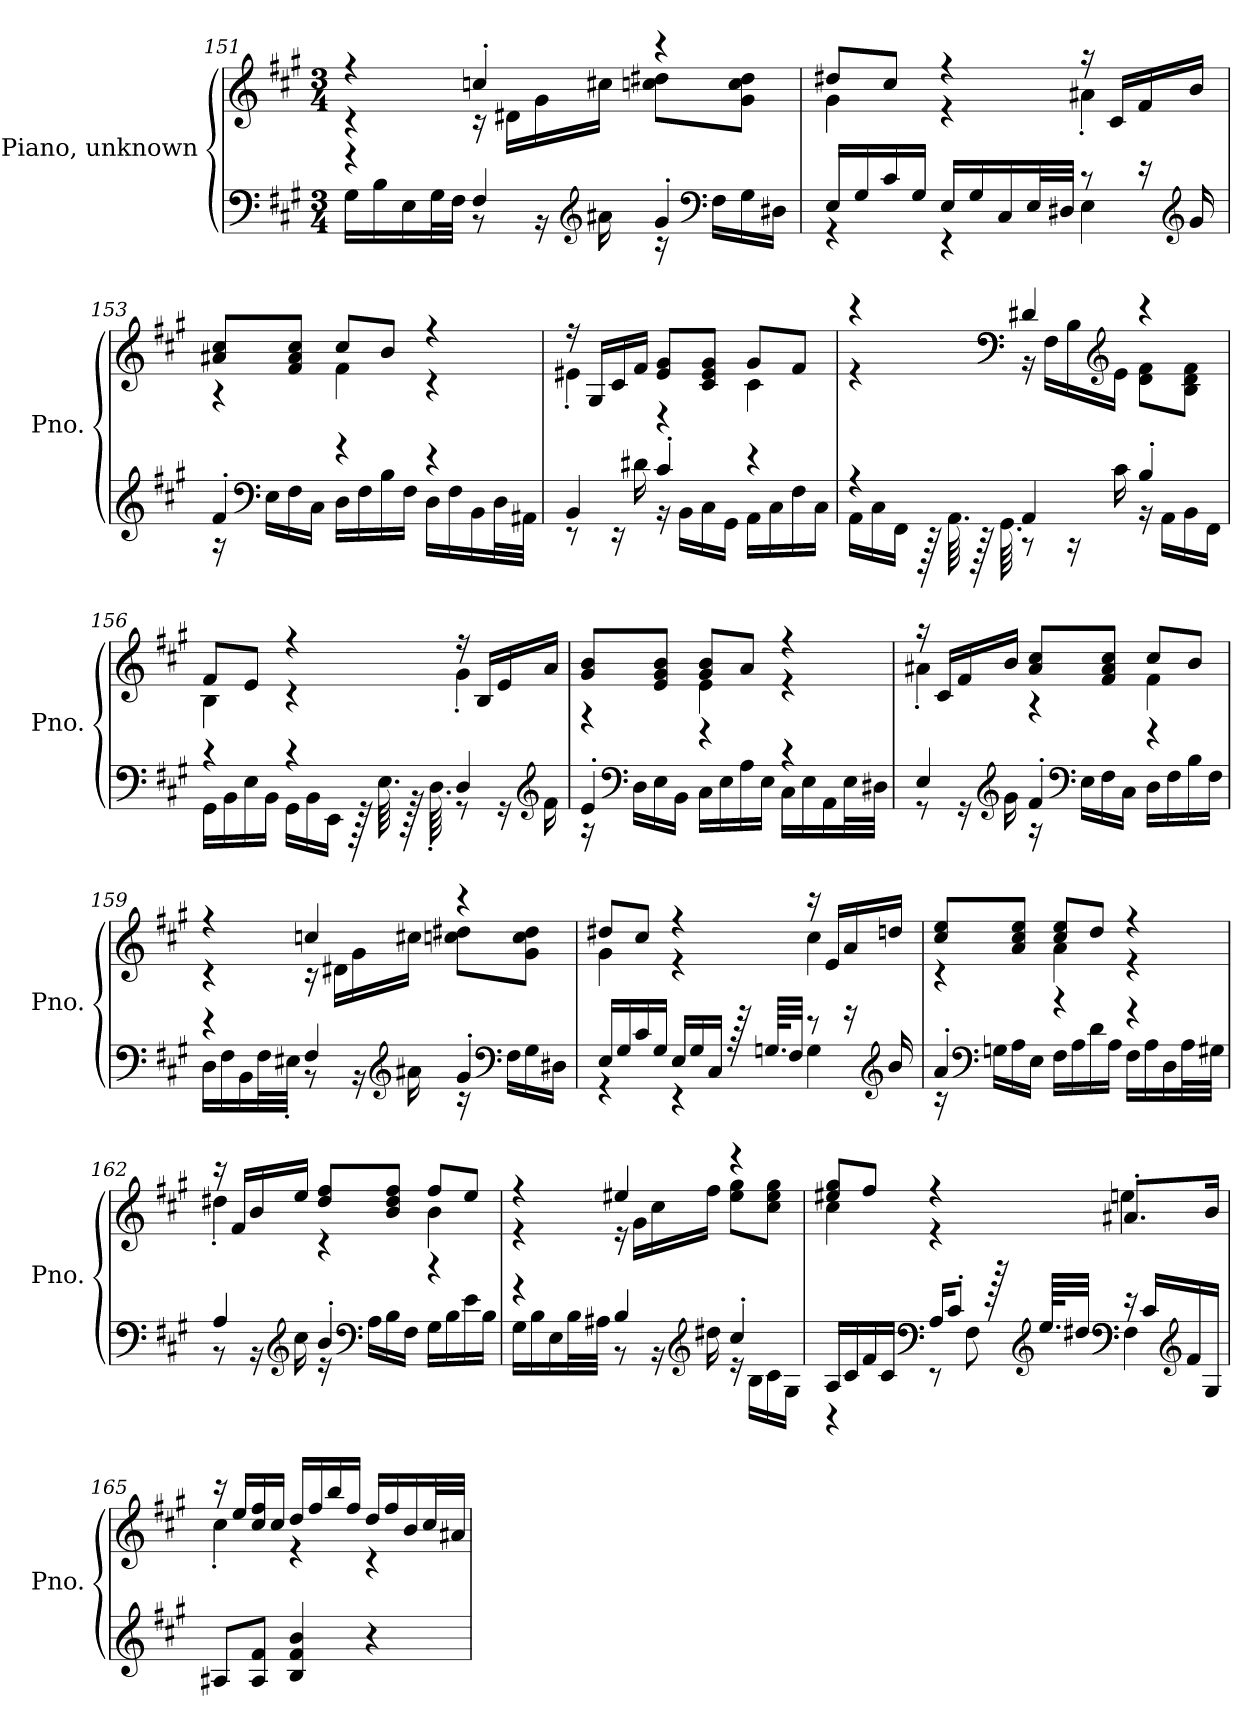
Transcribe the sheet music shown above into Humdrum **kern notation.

**kern	**kern
*part1	*part1
*staff2	*staff1
*I"Piano, unknown	*
*I'Pno.	*
!!LO:LB:g=z
*clefF4	*clefG2
*k[f#c#g#]	*k[f#c#g#]
*M3/4	*M3/4
=151	=151
*^	*^
4r	16G#\LL	4r	4r
.	16B\	.	.
.	16E\	.	.
.	32G#\L	.	.
.	32F#\JJJ	.	.
4F#/	8r	4ccn'/	16r
.	.	.	16d#X\LL
.	16r	.	16g#\
*clefG2	*	*	*
.	16a#X\	.	16cc#X\JJ
4g#'/	16r	4r	8ccn\ 8dd#X\L
*clefF4	*	*	*
.	16F#\LL	.	.
.	16G#\	.	8g#\ 8cc\ 8dd#\J
.	16D#X\JJ	.	.
=152	=152	=152	=152
16E/LL	4r	8dd#X/L	4g#\
16G#/	.	.	.
16c#/	.	8cc#/J	.
16G#/JJ	.	.	.
16E/LL	4r	4r	4r
16G#/	.	.	.
16C#/	.	.	.
32E/L	.	.	.
32D#X/JJJ	.	.	.
8r	4E\	16r	4a#X'\
.	.	16c#/LL	.
16r	.	16f#/	.
*clefG2	*	*	*
16g#/	.	16b/JJ	.
!!LO:LB:g=z	!!
=153	=153	=153	=153
4f#'/	16r	8a#X/ 8cc#/L	4r
*clefF4	*	*	*
.	16E\LL	.	.
.	16F#\	8f#/ 8a#/ 8cc#/J	.
.	16C#\JJ	.	.
4r	16D\LL	8cc#/L	4f#\
.	16F#\	.	.
.	16B\	8b/J	.
.	16F#\JJ	.	.
4r	16D\LL	4r	4r
.	16F#\	.	.
.	16BB\	.	.
.	32D\L	.	.
.	32AA#X\JJJ	.	.
=154	=154	=154	=154
4BB/	8r	16r	4e#X'\
.	.	16G#/LL	.
.	16r	16c#/	.
.	16d#X\	16f#/JJ	.
4c#'/	16r	8e#/ 8g#/L	4r
.	16BB\LL	.	.
.	16C#\	8c#/ 8e#/ 8g#/J	.
.	16GG#\JJ	.	.
4r	16AA\LL	8g#/L	4c#\
.	16C#\	.	.
.	16F#\	8f#/J	.
.	16C#\JJ	.	.
!!LO:LB:g=z	!!
=155	=155	=155	=155
4r	16AA\LL	4r	4r
.	16C#\	.	.
.	16FF#\JJ	.	.
.	128r	.	.
.	64.AA\	.	.
.	128r	.	.
.	64.GG#\	.	.
*	*	*clefF4	*
4AA/	8r	4d#X/	16r
.	.	.	16F#\LL
.	16r	.	16B\
*	*	*clefG2	*
.	16c#\	.	16e\JJ
4B'/	16r	4r	8d#\ 8f#\L
.	16AA\LL	.	.
.	16BB\	.	8B\ 8d#\ 8f#\J
.	16FF#\JJ	.	.
=156	=156	=156	=156
4r	16GG#\LL	8f#/L	4B\
.	16BB\	.	.
.	16E\	8e/J	.
.	16BB\JJ	.	.
4r	16GG#\LL	4r	4r
.	16BB\	.	.
.	16EE\JJ	.	.
.	128r	.	.
.	64.E\	.	.
.	128r	.	.
.	64.D'\	.	.
4D/	8r	16r	4g#'\
.	.	16B/LL	.
.	16r	16e/	.
*clefG2	*	*	*
.	16f#\	16a/JJ	.
!!LO:LB:g=z	!!
=157	=157	=157	=157
4e'/	16r	8g#/ 8b/L	4r
*clefF4	*	*	*
.	16D\LL	.	.
.	16E\	8e/ 8g#/ 8b/J	.
.	16BB\JJ	.	.
4r	16C#\LL	8g#/ 8b/L	4e\
.	16E\	.	.
.	16A\	8a/J	.
.	16E\JJ	.	.
4r	16C#\LL	4r	4r
.	16E\	.	.
.	16AA\	.	.
.	32E\L	.	.
.	32D#X\JJJ	.	.
=158	=158	=158	=158
4E/	8r	16r	4a#X'\
.	.	16c#/LL	.
.	16r	16f#/	.
*clefG2	*	*	*
.	16g#\	16b/JJ	.
4f#'/	16r	8a#/ 8cc#/L	4r
*clefF4	*	*	*
.	16E\LL	.	.
.	16F#\	8f#/ 8a#/ 8cc#/J	.
.	16C#\JJ	.	.
4r	16D\LL	8cc#/L	4f#\
.	16F#\	.	.
.	16B\	8b/J	.
.	16F#\JJ	.	.
!!LO:PB:g=z	!!
=159	=159	=159	=159
4r	16D\LL	4r	4r
.	16F#\	.	.
.	16BB\	.	.
.	32F#\L	.	.
.	32E#X'\JJJ	.	.
4F#/	8r	4ccn/	16r
.	.	.	16d#X\LL
.	16r	.	16g#\
*clefG2	*	*	*
.	16a#X\	.	16cc#X\JJ
4g#'/	16r	4r	8ccn\ 8dd#X\L
*clefF4	*	*	*
.	16F#\LL	.	.
.	16G#\	.	8g#\ 8cc\ 8dd#\J
.	16D#X\JJ	.	.
=160	=160	=160	=160
16E/LL	4r	8dd#X/L	4g#\
16G#/	.	.	.
16c#/	.	8cc#/J	.
16G#/JJ	.	.	.
16E/LL	4r	4r	4r
16G#/	.	.	.
16C#/JJ	.	.	.
128r	.	.	.
64.Gn/KLLL	.	.	.
32F#/JJJ	.	.	.
8r	4G\	16r	4cc#\
.	.	16e/LL	.
16r	.	16a/	.
*clefG2	*	*	*
16b/	.	16ddn/JJ	.
!!LO:LB:g=z	!!
=161	=161	=161	=161
4a'/	16r	8cc#/ 8ee/L	4r
*clefF4	*	*	*
.	16Gn\LL	.	.
.	16A\	8a/ 8cc#/ 8ee/J	.
.	16E\JJ	.	.
4r	16F#\LL	8cc#/ 8ee/L	4a\
.	16A\	.	.
.	16d\	8dd/J	.
.	16A\JJ	.	.
4r	16F#\LL	4r	4r
.	16A\	.	.
.	16D\	.	.
.	32A\L	.	.
.	32G#X\JJJ	.	.
=162	=162	=162	=162
4A/	8r	16r	4dd#X'\
.	.	16f#/LL	.
.	16r	16b/	.
*clefG2	*	*	*
.	16cc#\	16ee/JJ	.
4b'/	16r	8dd#/ 8ff#/L	4r
*clefF4	*	*	*
.	16A\LL	.	.
.	16B\	8b/ 8dd#/ 8ff#/J	.
.	16F#\JJ	.	.
4r	16G#\LL	8ff#/L	4b\
.	16B\	.	.
.	16e\	8ee/J	.
.	16B\JJ	.	.
!!LO:LB:g=z	!!
=163	=163	=163	=163
4r	16G#\LL	4r	4r
.	16B\	.	.
.	16E\	.	.
.	32B\L	.	.
.	32A#X\JJJ	.	.
4B/	8r	4ee#X/	16r
.	.	.	16g#\LL
.	16r	.	16cc#\
*clefG2	*	*	*
.	16dd#X\	.	16ff#\JJ
4cc#'/	16r	4r	8ee#\ 8gg#\L
.	16B\LL	.	.
.	16c#\	.	8cc#\ 8ee#\ 8gg#\J
.	16G#\JJ	.	.
=164	=164	=164	=164
16A/LL	4r	8ee#X/ 8gg#/L	4cc#\
16c#/	.	.	.
16f#/	.	8ff#/J	.
16c#/JJ	.	.	.
*clefF4	*	*	*
16A/KL	8r	4r	4r
8c#'/J	.	.	.
.	8F#\	.	.
128r	.	.	.
*clefG2	*	*	*
64.ee/KLLL	.	.	.
32dd#X/JJJ	.	.	.
*clefF4	*	*	*
16r	4F#\	8.a#X'/L	4een\
16c#/LL	.	.	.
*clefG2	*	*	*
16f#/	.	.	.
16G#/JJ	.	16b/Jk	.
*v	*v	*	*
!!LO:LB:g=z	!!
=165	=165	=165
8A#X/L	16r	4cc#'\
.	16ee/LL	.
8A#/ 8f#/J	16cc#/ 16ff#/	.
.	16cc#/JJ	.
4B/ 4f#/ 4b/	16dd/LL	4r
.	16ff#/	.
.	16bb/	.
.	16ff#/JJ	.
4r	16dd/LL	4r
.	16ff#/	.
.	16b/	.
.	32cc#/L	.
.	32a#X/JJJ	.
*	*v	*v
=	=
*-	*-
